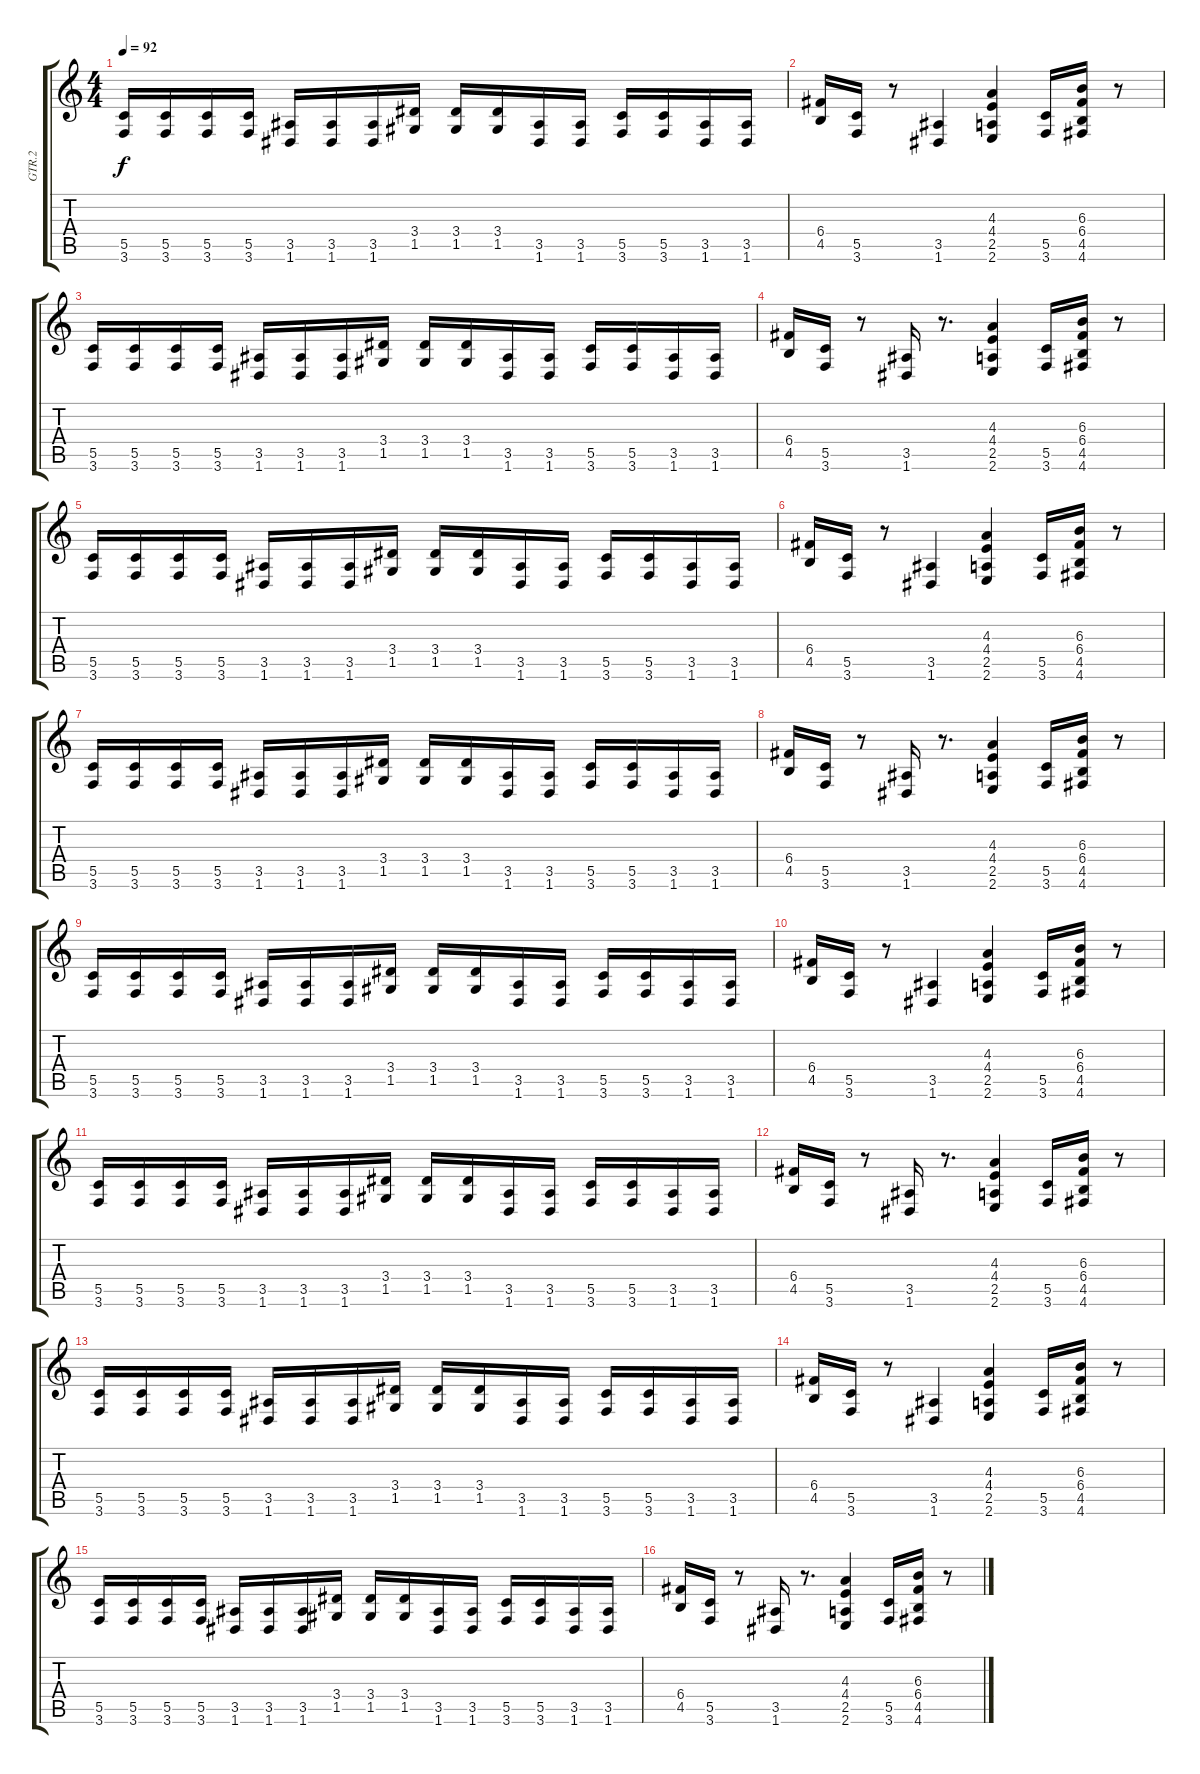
\track ("GTR.2" "GTR.2") {instrument distortionguitar}
\staff {score tabs}
\tuning (D4 A3 F3 C3 G2 D2) {hide}
\ts (4 4)
\tempo 92
\clef g2
\ks c
(5.5 3.6).16{dy f} (5.5 3.6).16 (5.5 3.6).16 (5.5 3.6).16 (3.5 1.6).16 (3.5 1.6).16 (3.5 1.6).16 (3.4 1.5).16 (3.4 1.5).16 (3.4 1.5).16 (3.5 1.6).16 (3.5 1.6).16 (5.5 3.6).16 (5.5 3.6).16 (3.5 1.6).16 (3.5 1.6).16 |
(6.4 4.5).16 (5.5 3.6).16 r.8 (3.5 1.6).4 (4.3 4.4 2.5 2.6).4 (5.5 3.6).16 (6.3 6.4 4.5 4.6).16 r.8 |
(5.5 3.6).16 (5.5 3.6).16 (5.5 3.6).16 (5.5 3.6).16 (3.5 1.6).16 (3.5 1.6).16 (3.5 1.6).16 (3.4 1.5).16 (3.4 1.5).16 (3.4 1.5).16 (3.5 1.6).16 (3.5 1.6).16 (5.5 3.6).16 (5.5 3.6).16 (3.5 1.6).16 (3.5 1.6).16 |
(6.4 4.5).16 (5.5 3.6).16 r.8 (3.5 1.6).16 r.8{d} (4.3 4.4 2.5 2.6).4 (5.5 3.6).16 (6.3 6.4 4.5 4.6).16 r.8 |
(5.5 3.6).16 (5.5 3.6).16 (5.5 3.6).16 (5.5 3.6).16 (3.5 1.6).16 (3.5 1.6).16 (3.5 1.6).16 (3.4 1.5).16 (3.4 1.5).16 (3.4 1.5).16 (3.5 1.6).16 (3.5 1.6).16 (5.5 3.6).16 (5.5 3.6).16 (3.5 1.6).16 (3.5 1.6).16 |
(6.4 4.5).16 (5.5 3.6).16 r.8 (3.5 1.6).4 (4.3 4.4 2.5 2.6).4 (5.5 3.6).16 (6.3 6.4 4.5 4.6).16 r.8 |
(5.5 3.6).16 (5.5 3.6).16 (5.5 3.6).16 (5.5 3.6).16 (3.5 1.6).16 (3.5 1.6).16 (3.5 1.6).16 (3.4 1.5).16 (3.4 1.5).16 (3.4 1.5).16 (3.5 1.6).16 (3.5 1.6).16 (5.5 3.6).16 (5.5 3.6).16 (3.5 1.6).16 (3.5 1.6).16 |
(6.4 4.5).16 (5.5 3.6).16 r.8 (3.5 1.6).16 r.8{d} (4.3 4.4 2.5 2.6).4 (5.5 3.6).16 (6.3 6.4 4.5 4.6).16 r.8 |
(5.5 3.6).16 (5.5 3.6).16 (5.5 3.6).16 (5.5 3.6).16 (3.5 1.6).16 (3.5 1.6).16 (3.5 1.6).16 (3.4 1.5).16 (3.4 1.5).16 (3.4 1.5).16 (3.5 1.6).16 (3.5 1.6).16 (5.5 3.6).16 (5.5 3.6).16 (3.5 1.6).16 (3.5 1.6).16 |
(6.4 4.5).16 (5.5 3.6).16 r.8 (3.5 1.6).4 (4.3 4.4 2.5 2.6).4 (5.5 3.6).16 (6.3 6.4 4.5 4.6).16 r.8 |
(5.5 3.6).16 (5.5 3.6).16 (5.5 3.6).16 (5.5 3.6).16 (3.5 1.6).16 (3.5 1.6).16 (3.5 1.6).16 (3.4 1.5).16 (3.4 1.5).16 (3.4 1.5).16 (3.5 1.6).16 (3.5 1.6).16 (5.5 3.6).16 (5.5 3.6).16 (3.5 1.6).16 (3.5 1.6).16 |
(6.4 4.5).16 (5.5 3.6).16 r.8 (3.5 1.6).16 r.8{d} (4.3 4.4 2.5 2.6).4 (5.5 3.6).16 (6.3 6.4 4.5 4.6).16 r.8 |
(5.5 3.6).16 (5.5 3.6).16 (5.5 3.6).16 (5.5 3.6).16 (3.5 1.6).16 (3.5 1.6).16 (3.5 1.6).16 (3.4 1.5).16 (3.4 1.5).16 (3.4 1.5).16 (3.5 1.6).16 (3.5 1.6).16 (5.5 3.6).16 (5.5 3.6).16 (3.5 1.6).16 (3.5 1.6).16 |
(6.4 4.5).16 (5.5 3.6).16 r.8 (3.5 1.6).4 (4.3 4.4 2.5 2.6).4 (5.5 3.6).16 (6.3 6.4 4.5 4.6).16 r.8 |
(5.5 3.6).16 (5.5 3.6).16 (5.5 3.6).16 (5.5 3.6).16 (3.5 1.6).16 (3.5 1.6).16 (3.5 1.6).16 (3.4 1.5).16 (3.4 1.5).16 (3.4 1.5).16 (3.5 1.6).16 (3.5 1.6).16 (5.5 3.6).16 (5.5 3.6).16 (3.5 1.6).16 (3.5 1.6).16 |
(6.4 4.5).16 (5.5 3.6).16 r.8 (3.5 1.6).16 r.8{d} (4.3 4.4 2.5 2.6).4 (5.5 3.6).16 (6.3 6.4 4.5 4.6).16 r.8
